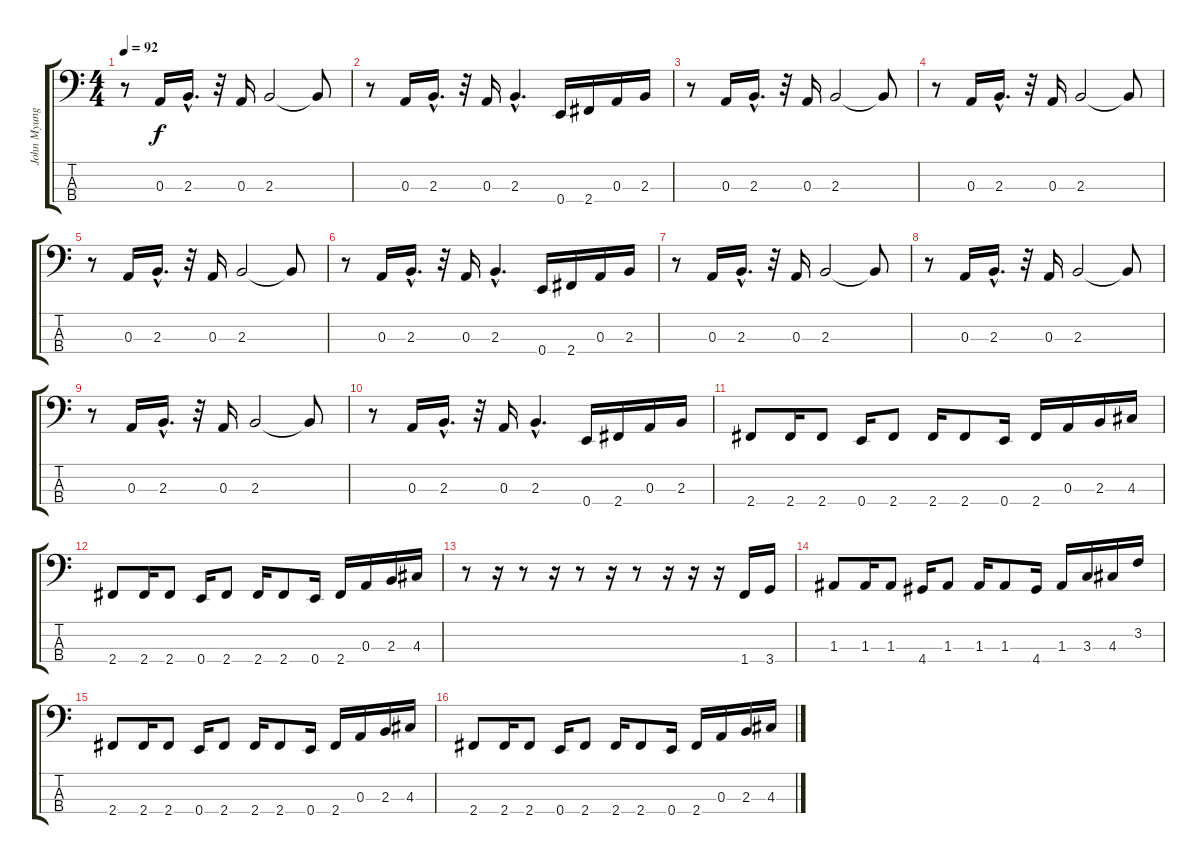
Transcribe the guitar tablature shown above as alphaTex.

\track ("John Myung" "John Myung") {instrument electricbassfinger}
\staff {score tabs}
\tuning (G2 D2 A1 E1) {hide}
\ts (4 4)
\tempo 92
\clef f4
\ks c
r.8{dy f} 0.3.16 2.3{hac}.16{d} r.32 0.3.16 2.3.2 2.3{t}.8 |
r.8 0.3.16 2.3{hac}.16{d} r.32 0.3.16 2.3{hac}.4{d} 0.4.16 2.4.16 0.3.16 2.3.16 |
r.8 0.3.16 2.3{hac}.16{d} r.32 0.3.16 2.3.2 2.3{t}.8 |
r.8 0.3.16 2.3{hac}.16{d} r.32 0.3.16 2.3.2 2.3{t}.8 |
r.8 0.3.16 2.3{hac}.16{d} r.32 0.3.16 2.3.2 2.3{t}.8 |
r.8 0.3.16 2.3{hac}.16{d} r.32 0.3.16 2.3{hac}.4{d} 0.4.16 2.4.16 0.3.16 2.3.16 |
r.8 0.3.16 2.3{hac}.16{d} r.32 0.3.16 2.3.2 2.3{t}.8 |
r.8 0.3.16 2.3{hac}.16{d} r.32 0.3.16 2.3.2 2.3{t}.8 |
r.8 0.3.16 2.3{hac}.16{d} r.32 0.3.16 2.3.2 2.3{t}.8 |
r.8 0.3.16 2.3{hac}.16{d} r.32 0.3.16 2.3{hac}.4{d} 0.4.16 2.4.16 0.3.16 2.3.16 |
2.4.8 2.4.16 2.4.8 0.4.16 2.4.8 2.4.16 2.4.8 0.4.16 2.4.16 0.3.16 2.3.16 4.3.16 |
2.4.8 2.4.16 2.4.8 0.4.16 2.4.8 2.4.16 2.4.8 0.4.16 2.4.16 0.3.16 2.3.16 4.3.16 |
r.8 r.16 r.8 r.16 r.8 r.16 r.8 r.16 r.16 r.16 1.4.16 3.4.16 |
1.3.8 1.3.16 1.3.8 4.4.16 1.3.8 1.3.16 1.3.8 4.4.16 1.3.16 3.3.16 4.3.16 3.2.16 |
2.4.8 2.4.16 2.4.8 0.4.16 2.4.8 2.4.16 2.4.8 0.4.16 2.4.16 0.3.16 2.3.16 4.3.16 |
2.4.8 2.4.16 2.4.8 0.4.16 2.4.8 2.4.16 2.4.8 0.4.16 2.4.16 0.3.16 2.3.16 4.3.16
